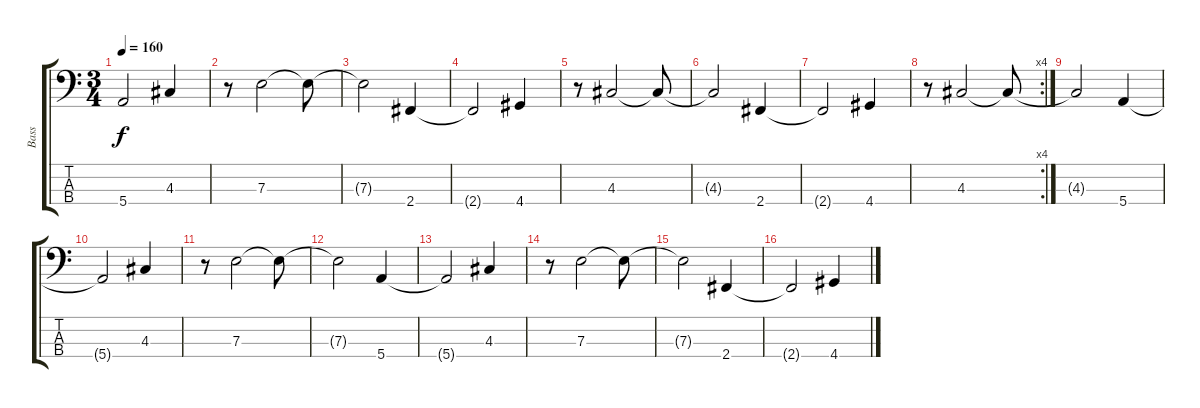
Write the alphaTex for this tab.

\track ("Bass" "Bass") {instrument electricbassfinger}
\staff {score tabs}
\tuning (G2 D2 A1 E1) {hide}
\ts (3 4)
\tempo 160
\clef f4
\ks c
5.4{t}.2{dy f} 4.3.4 |
r.8 7.3.2 7.3{t}.8 |
7.3{t}.2 2.4.4 |
2.4{t}.2 4.4.4 |
r.8 4.3.2 4.3{t}.8 |
4.3{t}.2 2.4.4 |
2.4{t}.2 4.4.4 |
\rc 4
r.8 4.3.2 4.3{t}.8 |
4.3{t}.2 5.4.4 |
5.4{t}.2 4.3.4 |
r.8 7.3.2 7.3{t}.8 |
7.3{t}.2 5.4.4 |
5.4{t}.2 4.3.4 |
r.8 7.3.2 7.3{t}.8 |
7.3{t}.2 2.4.4 |
2.4{t}.2 4.4.4
